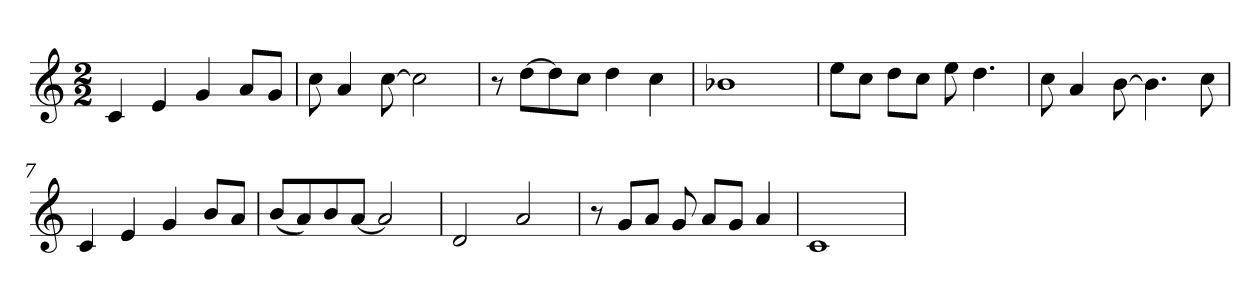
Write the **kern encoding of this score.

**kern
*part1
*staff1
*clefG2
*k[]
*M2/2
=1
4c/
4e/
4g/
8a/L
8g/J
=2
8cc\
4a/
[8cc\
2cc\]
=3
8r
[8dd\L
8dd\]
8cc\J
4dd\
4cc\
=4
1b-X
=5
8ee\L
8cc\J
8dd\L
8cc\J
8ee\
4.dd\
=6
8cc\
4a/
[8b\
4.b\]
8cc\
=7
4c/
4e/
4g/
8b/L
8a/J
=8
(<8b/L
8a/)
8b/
[8a/J
2a/]
=9
2d/
2a/
!!LO:LB:g=z
=10
8r
8g/L
8a/J
8g/
8a/L
8g/J
4a/
=11
1c
=
*-
